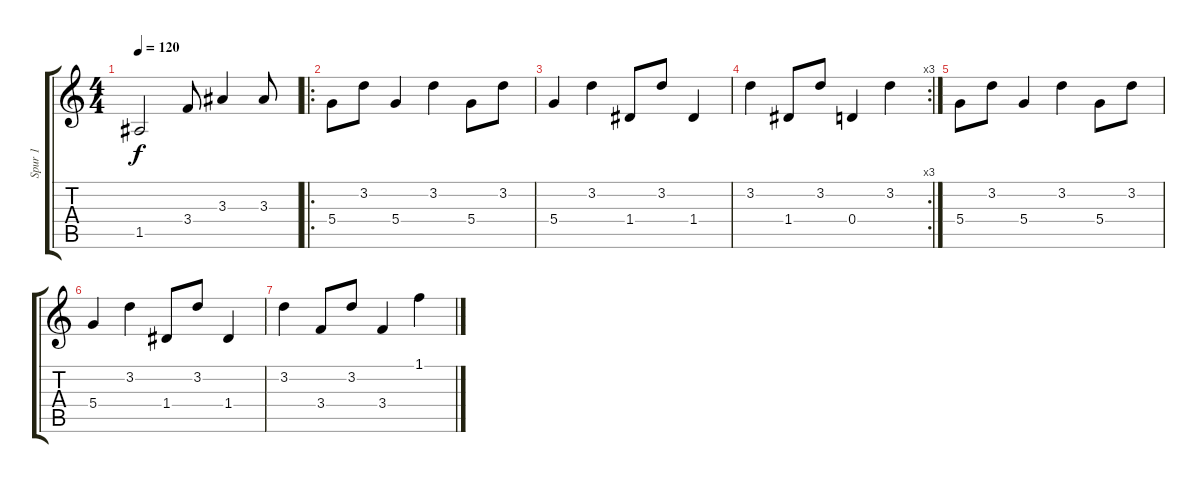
\track ("Spur 1" "Spur 1") {instrument acousticguitarsteel}
\staff {score tabs}
\tuning (E4 B3 G3 D3 A2 E2) {hide}
\ts (4 4)
\tempo 120
\clef g2
\ks c
1.5.2{dy f} 3.4.8 3.3.4 3.3.8 |
\ro
5.4.8 3.2.8 5.4.4 3.2.4 5.4.8 3.2.8 |
5.4.4 3.2.4 1.4.8 3.2.8 1.4.4 |
\rc 3
3.2.4 1.4.8 3.2.8 0.4.4 3.2.4 |
5.4.8 3.2.8 5.4.4 3.2.4 5.4.8 3.2.8 |
5.4.4 3.2.4 1.4.8 3.2.8 1.4.4 |
3.2.4 3.4.8 3.2.8 3.4.4 1.1.4
